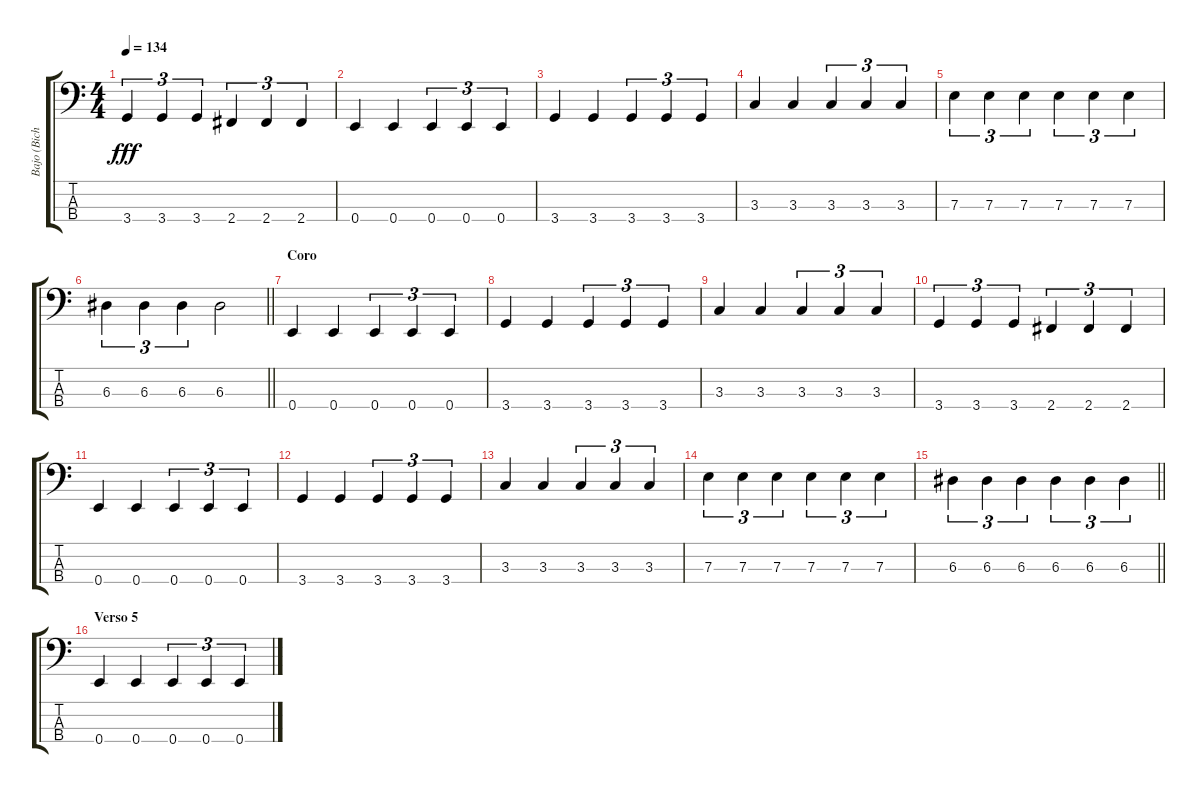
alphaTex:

\track ("Bajo (Bichin)" "Bajo (Bich") {instrument electricbasspick}
\staff {score tabs}
\tuning (G2 D2 A1 E1) {hide}
\ts (4 4)
\tempo 134
\clef f4
\ks c
3.4.4{tu (3 2) dy fff} 3.4.4{tu (3 2)} 3.4.4{tu (3 2)} 2.4.4{tu (3 2)} 2.4.4{tu (3 2)} 2.4.4{tu (3 2)} |
0.4.4 0.4.4 0.4.4{tu (3 2)} 0.4.4{tu (3 2)} 0.4.4{tu (3 2)} |
3.4.4 3.4.4 3.4.4{tu (3 2)} 3.4.4{tu (3 2)} 3.4.4{tu (3 2)} |
3.3.4 3.3.4 3.3.4{tu (3 2)} 3.3.4{tu (3 2)} 3.3.4{tu (3 2)} |
7.3.4{tu (3 2)} 7.3.4{tu (3 2)} 7.3.4{tu (3 2)} 7.3.4{tu (3 2)} 7.3.4{tu (3 2)} 7.3.4{tu (3 2)} |
\barLineRight lightlight
6.3.4{tu (3 2)} 6.3.4{tu (3 2)} 6.3.4{tu (3 2)} 6.3.2 |
\section ("" "Coro")
0.4.4 0.4.4 0.4.4{tu (3 2)} 0.4.4{tu (3 2)} 0.4.4{tu (3 2)} |
3.4.4 3.4.4 3.4.4{tu (3 2)} 3.4.4{tu (3 2)} 3.4.4{tu (3 2)} |
3.3.4 3.3.4 3.3.4{tu (3 2)} 3.3.4{tu (3 2)} 3.3.4{tu (3 2)} |
3.4.4{tu (3 2)} 3.4.4{tu (3 2)} 3.4.4{tu (3 2)} 2.4.4{tu (3 2)} 2.4.4{tu (3 2)} 2.4.4{tu (3 2)} |
0.4.4 0.4.4 0.4.4{tu (3 2)} 0.4.4{tu (3 2)} 0.4.4{tu (3 2)} |
3.4.4 3.4.4 3.4.4{tu (3 2)} 3.4.4{tu (3 2)} 3.4.4{tu (3 2)} |
3.3.4 3.3.4 3.3.4{tu (3 2)} 3.3.4{tu (3 2)} 3.3.4{tu (3 2)} |
7.3.4{tu (3 2)} 7.3.4{tu (3 2)} 7.3.4{tu (3 2)} 7.3.4{tu (3 2)} 7.3.4{tu (3 2)} 7.3.4{tu (3 2)} |
\barLineRight lightlight
6.3.4{tu (3 2)} 6.3.4{tu (3 2)} 6.3.4{tu (3 2)} 6.3.4{tu (3 2)} 6.3.4{tu (3 2)} 6.3.4{tu (3 2)} |
\section ("" "Verso 5")
0.4.4 0.4.4 0.4.4{tu (3 2)} 0.4.4{tu (3 2)} 0.4.4{tu (3 2)}
